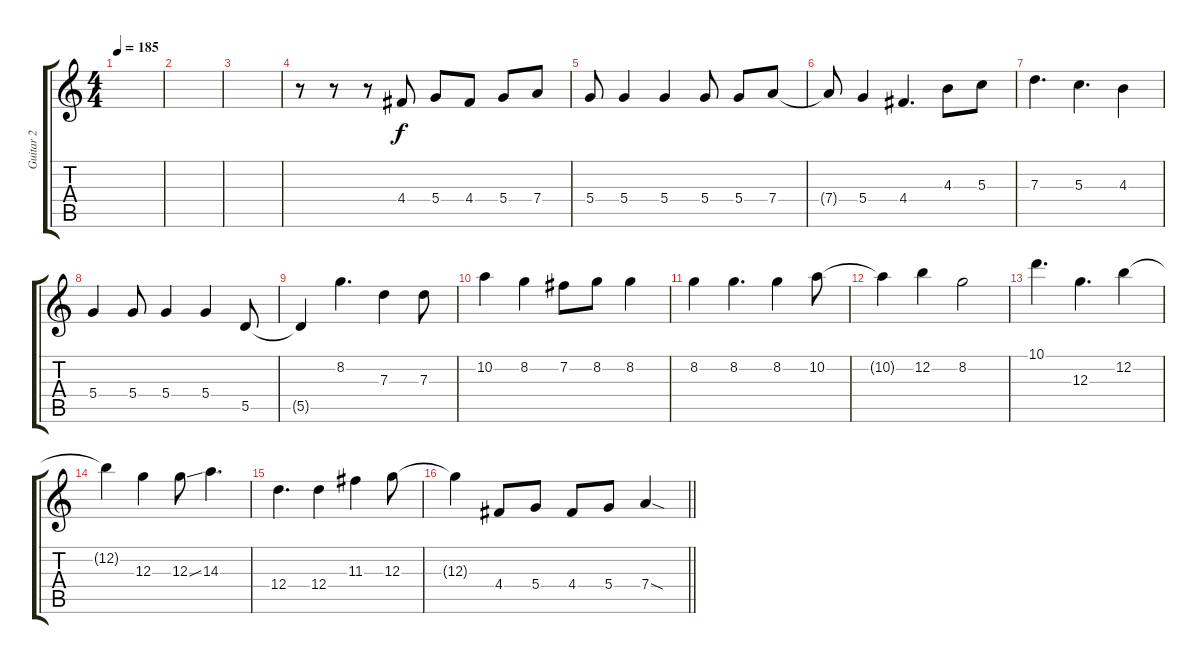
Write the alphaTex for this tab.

\track ("Guitar 2" "Guitar 2") {instrument overdrivenguitar}
\staff {score tabs}
\tuning (E4 B3 G3 D3 A2 E2) {hide}
\ts (4 4)
\tempo 185
\clef g2
\ks c
|
|
|
r.8 r.8 r.8 4.4.8 5.4.8 4.4.8 5.4.8 7.4.8 |
5.4.8 5.4.4 5.4.4 5.4.8 5.4.8 7.4.8 |
7.4{t}.8 5.4.4 4.4.4{d} 4.3.8 5.3.8 |
7.3.4{d} 5.3.4{d} 4.3.4 |
5.4.4 5.4.8 5.4.4 5.4.4 5.5.8 |
5.5{t}.4 8.2.4{d} 7.3.4 7.3.8 |
10.2.4 8.2.4 7.2.8 8.2.8 8.2.4 |
8.2.4 8.2.4{d} 8.2.4 10.2.8 |
10.2{t}.4 12.2.4 8.2.2 |
10.1.4{d} 12.3.4{d} 12.2.4 |
12.2{t}.4 12.3.4 12.3{ss}.8 14.3.4{d} |
12.4.4{d} 12.4.4 11.3.4 12.3.8 |
\barLineRight lightlight
12.3{t}.4 4.4.8 5.4.8 4.4.8 5.4.8 7.4{sod}.4
